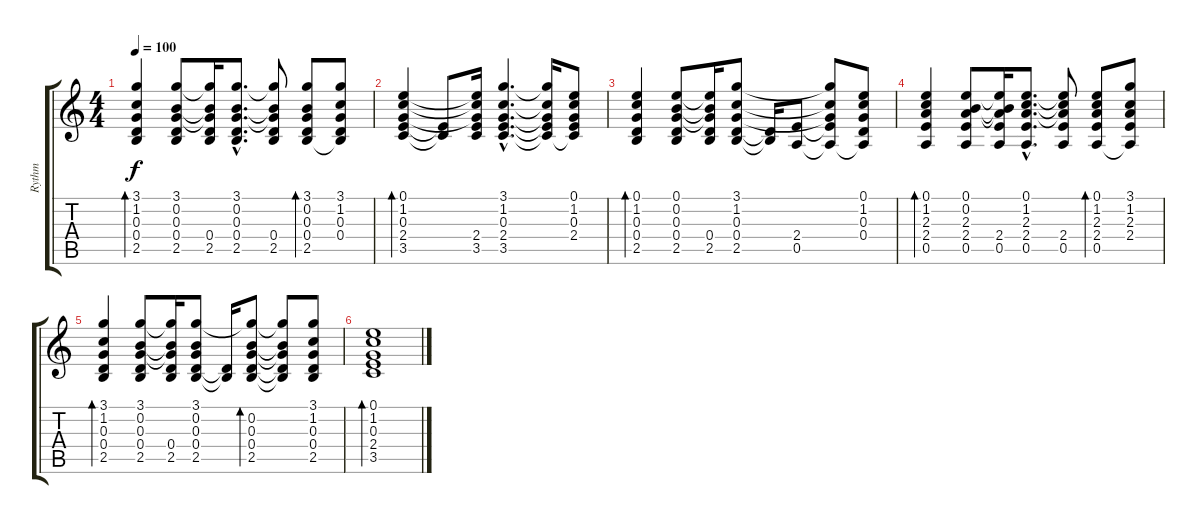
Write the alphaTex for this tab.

\track ("Rythm" "Rythm") {instrument acousticguitarnylon}
\staff {score tabs}
\tuning (E4 B3 G3 D3 A2 E2) {hide}
\ts (4 4)
\tempo 100
\clef g2
\ks c
(3.1 1.2 0.3 0.4 2.5).4{bd 60 dy f} (3.1 0.2 0.3 0.4 2.5).8 (3.1{t} 0.2{t} 0.3{t} 0.4 2.5).16 (3.1{hac} 0.2{hac} 0.3{hac} 0.4{hac} 2.5{hac}).8{d} (3.1{t} 0.2{t} 0.3{t} 0.4 2.5).8 (3.1 0.2 0.3 0.4 2.5).8{bd 60} (3.1 1.2 0.3 0.4 2.5{t}).8 |
(0.1 1.2 0.3 2.4 3.5).4{bd 60 volume 10} (2.4{t} 3.5{t}).8 (0.1{t} 1.2{t} 0.3{t} 2.4 3.5).16 (3.1{hac} 1.2{hac} 0.3{hac} 2.4{hac} 3.5{hac}).4{d} (3.1{t} 1.2{t} 0.3{t} 2.4{t} 3.5{t}).16 (0.1 1.2 0.3 2.4 3.5{t}).8 |
(0.1 1.2 0.3 0.4 2.5).4{bd 60} (0.1 0.2 0.3 0.4 2.5).8 (0.1{t} 0.2{t} 0.3{t} 0.4 2.5).16 (3.1 1.2 0.3 0.4 2.5).8 (0.4{t} 2.5{t}).16 (2.4 0.5).8 (3.1{t} 1.2{t} 0.3{t} 2.4{t} 0.5{t}).8 (0.1 1.2 0.3 0.4 0.5{t}).8 |
(0.1 1.2 2.3 2.4 0.5).4{bd 60 volume 8} (0.1 0.2 2.3 2.4 0.5).8 (0.1{t} 0.2{t} 2.3{t} 2.4 0.5).16 (0.1{hac} 1.2{hac} 2.3{hac} 2.4{hac} 0.5{hac}).8{d} (0.1{t} 1.2{t} 2.3{t} 2.4 0.5).8 (0.1 1.2 2.3 2.4 0.5).8{bd 60} (3.1 1.2 2.3 2.4 0.5{t}).8 |
(3.1 1.2 0.3 0.4 2.5).4{bd 60} (3.1 0.2 0.3 0.4 2.5).8 (3.1{t} 0.2{t} 0.3{t} 0.4 2.5).16 (3.1 0.2 0.3 0.4 2.5).8 (0.4{t} 2.5{t}).16 (3.1{t} 0.2 0.3 0.4 2.5).8{bd 60} (3.1{t} 0.2{t} 0.3{t} 0.4{t} 2.5{t}).8 (3.1 1.2 0.3 0.4 2.5).8 |
(0.1 1.2 0.3 2.4 3.5).1{bd 60}
